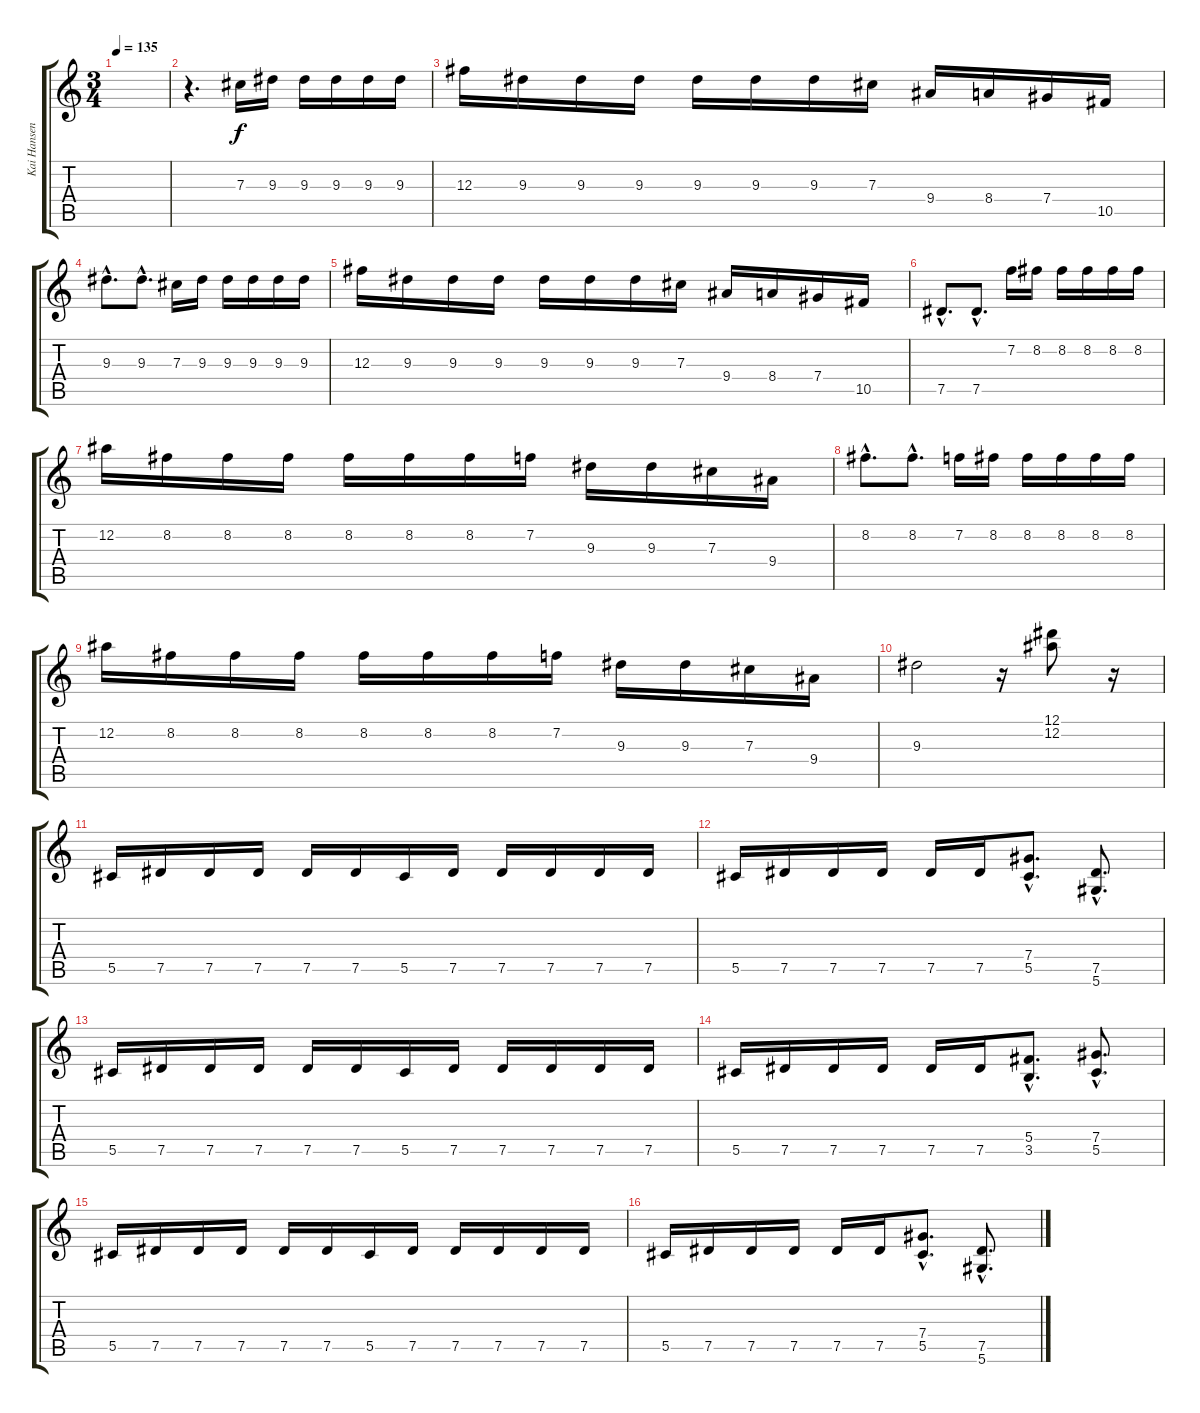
\track ("Kai Hansen" "Kai Hansen") {instrument overdrivenguitar}
\staff {score tabs}
\tuning (Eb4 Bb3 Gb3 Db3 Ab2 Eb2) {hide}
\ts (3 4)
\tempo 135
\clef g2
\ks c
|
r.4{d} 7.3.16 9.3.16 9.3.16 9.3.16 9.3.16 9.3.16 |
12.3.16 9.3.16 9.3.16 9.3.16 9.3.16 9.3.16 9.3.16 7.3.16 9.4.16 8.4.16 7.4.16 10.5.16 |
9.3{hac}.8{d} 9.3{hac}.8{d} 7.3.16 9.3.16 9.3.16 9.3.16 9.3.16 9.3.16 |
12.3.16 9.3.16 9.3.16 9.3.16 9.3.16 9.3.16 9.3.16 7.3.16 9.4.16 8.4.16 7.4.16 10.5.16 |
7.5{hac}.8{d} 7.5{hac}.8{d} 7.2.16 8.2.16 8.2.16 8.2.16 8.2.16 8.2.16 |
12.2.16 8.2.16 8.2.16 8.2.16 8.2.16 8.2.16 8.2.16 7.2.16 9.3.16 9.3.16 7.3.16 9.4.16 |
8.2{hac}.8{d} 8.2{hac}.8{d} 7.2.16 8.2.16 8.2.16 8.2.16 8.2.16 8.2.16 |
12.2.16 8.2.16 8.2.16 8.2.16 8.2.16 8.2.16 8.2.16 7.2.16 9.3.16 9.3.16 7.3.16 9.4.16 |
9.3.2 r.16 (12.1 12.2).8 r.16 |
5.5.16 7.5.16 7.5.16 7.5.16 7.5.16 7.5.16 5.5.16 7.5.16 7.5.16 7.5.16 7.5.16 7.5.16 |
5.5.16 7.5.16 7.5.16 7.5.16 7.5.16 7.5.16 (7.4{hac} 5.5{hac}).8{d} (7.5{hac} 5.6{hac}).8{d} |
5.5.16 7.5.16 7.5.16 7.5.16 7.5.16 7.5.16 5.5.16 7.5.16 7.5.16 7.5.16 7.5.16 7.5.16 |
5.5.16 7.5.16 7.5.16 7.5.16 7.5.16 7.5.16 (5.4{hac} 3.5{hac}).8{d} (7.4{hac} 5.5{hac}).8{d} |
5.5.16 7.5.16 7.5.16 7.5.16 7.5.16 7.5.16 5.5.16 7.5.16 7.5.16 7.5.16 7.5.16 7.5.16 |
5.5.16 7.5.16 7.5.16 7.5.16 7.5.16 7.5.16 (7.4{hac} 5.5{hac}).8{d} (7.5{hac} 5.6{hac}).8{d}
